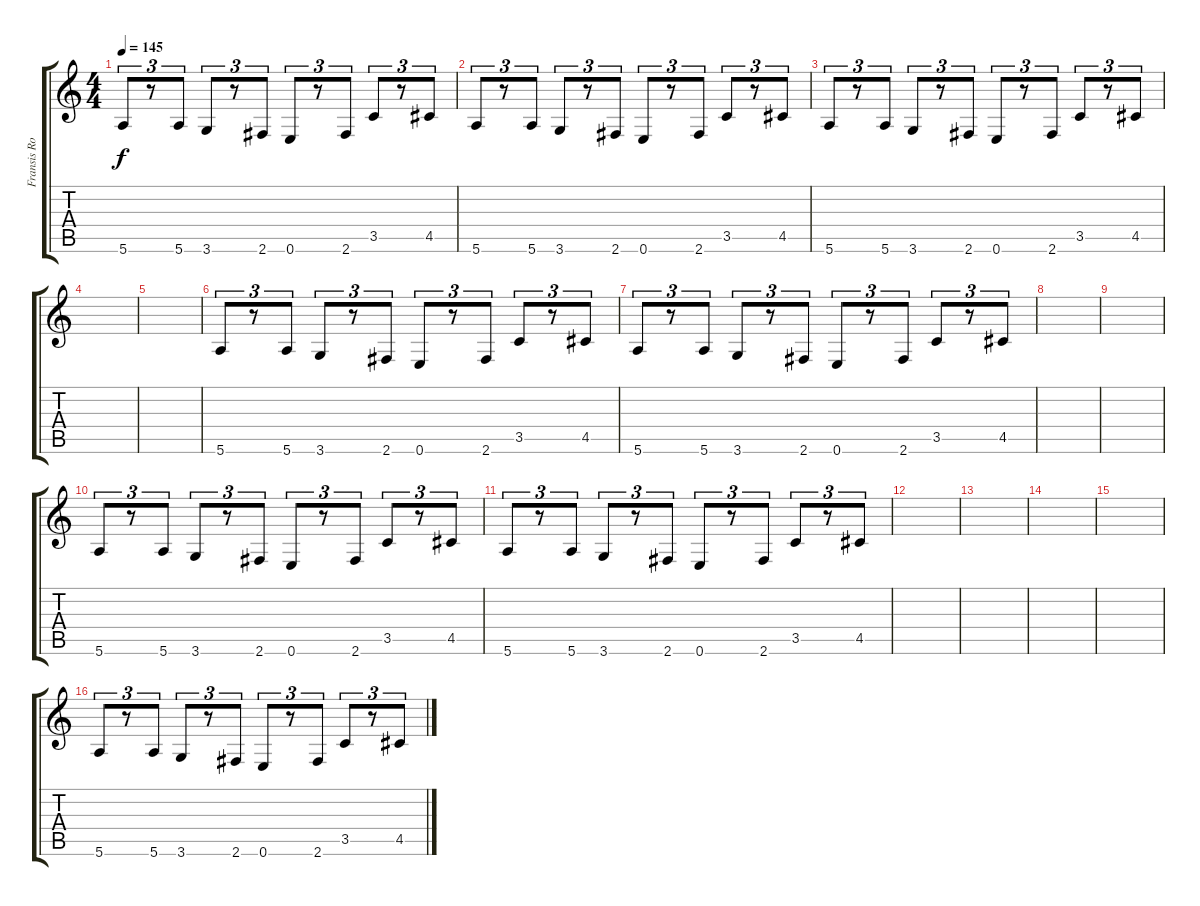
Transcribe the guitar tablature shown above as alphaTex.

\track ("Fransis Rossi" "Fransis Ro") {instrument overdrivenguitar}
\staff {score tabs}
\tuning (E4 B3 G3 D3 A2 E2) {hide}
\ts (4 4)
\tempo 145
\clef g2
\ks c
5.6.8{tu (3 2) dy f} r.8{tu (3 2)} 5.6.8{tu (3 2)} 3.6.8{tu (3 2)} r.8{tu (3 2)} 2.6.8{tu (3 2)} 0.6.8{tu (3 2)} r.8{tu (3 2)} 2.6.8{tu (3 2)} 3.5.8{tu (3 2)} r.8{tu (3 2)} 4.5.8{tu (3 2)} |
5.6.8{tu (3 2)} r.8{tu (3 2)} 5.6.8{tu (3 2)} 3.6.8{tu (3 2)} r.8{tu (3 2)} 2.6.8{tu (3 2)} 0.6.8{tu (3 2)} r.8{tu (3 2)} 2.6.8{tu (3 2)} 3.5.8{tu (3 2)} r.8{tu (3 2)} 4.5.8{tu (3 2)} |
5.6.8{tu (3 2)} r.8{tu (3 2)} 5.6.8{tu (3 2)} 3.6.8{tu (3 2)} r.8{tu (3 2)} 2.6.8{tu (3 2)} 0.6.8{tu (3 2)} r.8{tu (3 2)} 2.6.8{tu (3 2)} 3.5.8{tu (3 2)} r.8{tu (3 2)} 4.5.8{tu (3 2)} |
|
|
5.6.8{tu (3 2)} r.8{tu (3 2)} 5.6.8{tu (3 2)} 3.6.8{tu (3 2)} r.8{tu (3 2)} 2.6.8{tu (3 2)} 0.6.8{tu (3 2)} r.8{tu (3 2)} 2.6.8{tu (3 2)} 3.5.8{tu (3 2)} r.8{tu (3 2)} 4.5.8{tu (3 2)} |
5.6.8{tu (3 2)} r.8{tu (3 2)} 5.6.8{tu (3 2)} 3.6.8{tu (3 2)} r.8{tu (3 2)} 2.6.8{tu (3 2)} 0.6.8{tu (3 2)} r.8{tu (3 2)} 2.6.8{tu (3 2)} 3.5.8{tu (3 2)} r.8{tu (3 2)} 4.5.8{tu (3 2)} |
|
|
5.6.8{tu (3 2)} r.8{tu (3 2)} 5.6.8{tu (3 2)} 3.6.8{tu (3 2)} r.8{tu (3 2)} 2.6.8{tu (3 2)} 0.6.8{tu (3 2)} r.8{tu (3 2)} 2.6.8{tu (3 2)} 3.5.8{tu (3 2)} r.8{tu (3 2)} 4.5.8{tu (3 2)} |
5.6.8{tu (3 2)} r.8{tu (3 2)} 5.6.8{tu (3 2)} 3.6.8{tu (3 2)} r.8{tu (3 2)} 2.6.8{tu (3 2)} 0.6.8{tu (3 2)} r.8{tu (3 2)} 2.6.8{tu (3 2)} 3.5.8{tu (3 2)} r.8{tu (3 2)} 4.5.8{tu (3 2)} |
|
|
|
|
5.6.8{tu (3 2)} r.8{tu (3 2)} 5.6.8{tu (3 2)} 3.6.8{tu (3 2)} r.8{tu (3 2)} 2.6.8{tu (3 2)} 0.6.8{tu (3 2)} r.8{tu (3 2)} 2.6.8{tu (3 2)} 3.5.8{tu (3 2)} r.8{tu (3 2)} 4.5.8{tu (3 2)}
